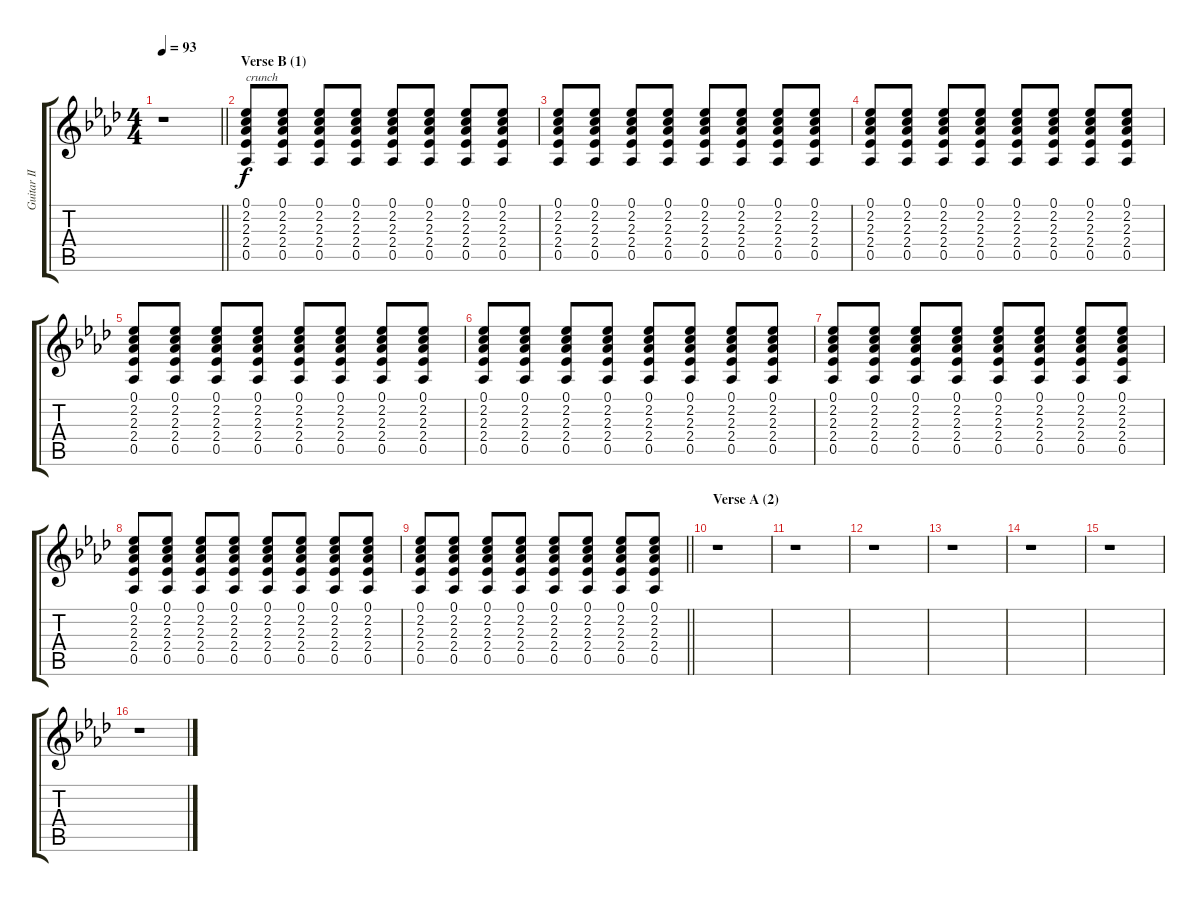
\track ("Guitar II" "Guitar II") {instrument overdrivenguitar}
\staff {score tabs}
\tuning (Eb4 Bb3 Gb3 Db3 Ab2 Db2) {hide}
\ts (4 4)
\tempo 93
\clef g2
\barLineRight lightlight
\ks ab
r.1{dy f} |
\section ("" "Verse B (1)")
(0.1 2.2 2.3 2.4 0.5).8{txt "crunch"} (0.1 2.2 2.3 2.4 0.5).8 (0.1 2.2 2.3 2.4 0.5).8 (0.1 2.2 2.3 2.4 0.5).8 (0.1 2.2 2.3 2.4 0.5).8 (0.1 2.2 2.3 2.4 0.5).8 (0.1 2.2 2.3 2.4 0.5).8 (0.1 2.2 2.3 2.4 0.5).8 |
(0.1 2.2 2.3 2.4 0.5).8 (0.1 2.2 2.3 2.4 0.5).8 (0.1 2.2 2.3 2.4 0.5).8 (0.1 2.2 2.3 2.4 0.5).8 (0.1 2.2 2.3 2.4 0.5).8 (0.1 2.2 2.3 2.4 0.5).8 (0.1 2.2 2.3 2.4 0.5).8 (0.1 2.2 2.3 2.4 0.5).8 |
(0.1 2.2 2.3 2.4 0.5).8 (0.1 2.2 2.3 2.4 0.5).8 (0.1 2.2 2.3 2.4 0.5).8 (0.1 2.2 2.3 2.4 0.5).8 (0.1 2.2 2.3 2.4 0.5).8 (0.1 2.2 2.3 2.4 0.5).8 (0.1 2.2 2.3 2.4 0.5).8 (0.1 2.2 2.3 2.4 0.5).8 |
(0.1 2.2 2.3 2.4 0.5).8 (0.1 2.2 2.3 2.4 0.5).8 (0.1 2.2 2.3 2.4 0.5).8 (0.1 2.2 2.3 2.4 0.5).8 (0.1 2.2 2.3 2.4 0.5).8 (0.1 2.2 2.3 2.4 0.5).8 (0.1 2.2 2.3 2.4 0.5).8 (0.1 2.2 2.3 2.4 0.5).8 |
(0.1 2.2 2.3 2.4 0.5).8 (0.1 2.2 2.3 2.4 0.5).8 (0.1 2.2 2.3 2.4 0.5).8 (0.1 2.2 2.3 2.4 0.5).8 (0.1 2.2 2.3 2.4 0.5).8 (0.1 2.2 2.3 2.4 0.5).8 (0.1 2.2 2.3 2.4 0.5).8 (0.1 2.2 2.3 2.4 0.5).8 |
(0.1 2.2 2.3 2.4 0.5).8 (0.1 2.2 2.3 2.4 0.5).8 (0.1 2.2 2.3 2.4 0.5).8 (0.1 2.2 2.3 2.4 0.5).8 (0.1 2.2 2.3 2.4 0.5).8 (0.1 2.2 2.3 2.4 0.5).8 (0.1 2.2 2.3 2.4 0.5).8 (0.1 2.2 2.3 2.4 0.5).8 |
(0.1 2.2 2.3 2.4 0.5).8 (0.1 2.2 2.3 2.4 0.5).8 (0.1 2.2 2.3 2.4 0.5).8 (0.1 2.2 2.3 2.4 0.5).8 (0.1 2.2 2.3 2.4 0.5).8 (0.1 2.2 2.3 2.4 0.5).8 (0.1 2.2 2.3 2.4 0.5).8 (0.1 2.2 2.3 2.4 0.5).8 |
\barLineRight lightlight
(0.1 2.2 2.3 2.4 0.5).8 (0.1 2.2 2.3 2.4 0.5).8 (0.1 2.2 2.3 2.4 0.5).8 (0.1 2.2 2.3 2.4 0.5).8 (0.1 2.2 2.3 2.4 0.5).8 (0.1 2.2 2.3 2.4 0.5).8 (0.1 2.2 2.3 2.4 0.5).8 (0.1 2.2 2.3 2.4 0.5).8 |
\section ("" "Verse A (2)")
r.1 |
r.1 |
r.1 |
r.1 |
r.1 |
r.1 |
r.1
